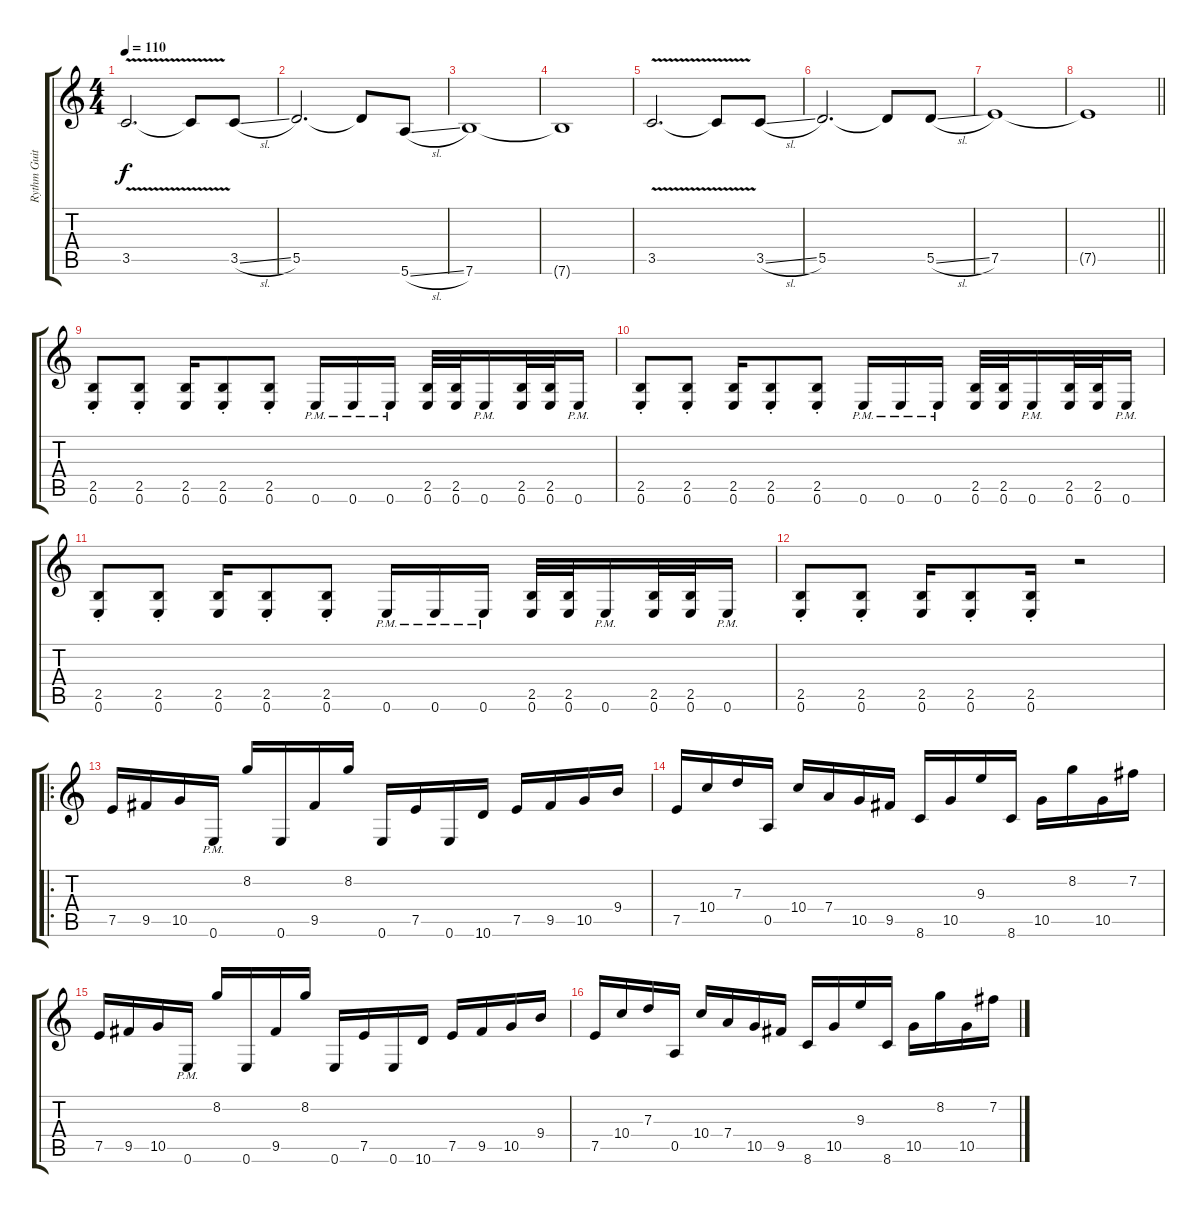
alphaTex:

\track ("Rythm Guitar" "Rythm Guit") {instrument overdrivenguitar}
\staff {score tabs}
\tuning (E4 B3 G3 D3 A2 E2) {hide}
\ts (4 4)
\tempo 110
\clef g2
\ks c
3.5{v}.2{d dy f} 3.5{t}.8 3.5{sl}.8 |
5.5.2{d} 5.5{t}.8 5.6{sl}.8 |
7.6.1 |
7.6{t}.1 |
3.5{v}.2{d} 3.5{t}.8 3.5{sl}.8 |
5.5.2{d} 5.5{t}.8 5.5{sl}.8 |
7.5.1 |
\barLineRight lightlight
7.5{t}.1 |
(2.5{st} 0.6{st}).8 (2.5{st} 0.6{st}).8 (2.5 0.6).16 (2.5{st} 0.6{st}).8 (2.5{st} 0.6{st}).8 0.6{pm}.16 0.6{pm}.16 0.6{pm}.16 (2.5 0.6).32 (2.5 0.6).32 0.6{pm}.16 (2.5 0.6).32 (2.5 0.6).32 0.6{pm}.16 |
(2.5{st} 0.6{st}).8 (2.5{st} 0.6{st}).8 (2.5 0.6).16 (2.5{st} 0.6{st}).8 (2.5{st} 0.6{st}).8 0.6{pm}.16 0.6{pm}.16 0.6{pm}.16 (2.5 0.6).32 (2.5 0.6).32 0.6{pm}.16 (2.5 0.6).32 (2.5 0.6).32 0.6{pm}.16 |
(2.5{st} 0.6{st}).8 (2.5{st} 0.6{st}).8 (2.5 0.6).16 (2.5{st} 0.6{st}).8 (2.5{st} 0.6{st}).8 0.6{pm}.16 0.6{pm}.16 0.6{pm}.16 (2.5 0.6).32 (2.5 0.6).32 0.6{pm}.16 (2.5 0.6).32 (2.5 0.6).32 0.6{pm}.16 |
(2.5{st} 0.6{st}).8 (2.5{st} 0.6{st}).8 (2.5 0.6).16 (2.5{st} 0.6{st}).8 (2.5{st} 0.6).16 r.2 |
\ro
7.5.16 9.5.16 10.5.16 0.6{pm}.16 8.2.16 0.6.16 9.5.16 8.2.16 0.6.16 7.5.16 0.6.16 10.6.16 7.5.16 9.5.16 10.5.16 9.4.16 |
7.5.16 10.4.16 7.3.16 0.5.16 10.4.16 7.4.16 10.5.16 9.5.16 8.6.16 10.5.16 9.3.16 8.6.16 10.5.16 8.2.16 10.5.16 7.2.16 |
7.5.16 9.5.16 10.5.16 0.6{pm}.16 8.2.16 0.6.16 9.5.16 8.2.16 0.6.16 7.5.16 0.6.16 10.6.16 7.5.16 9.5.16 10.5.16 9.4.16 |
7.5.16 10.4.16 7.3.16 0.5.16 10.4.16 7.4.16 10.5.16 9.5.16 8.6.16 10.5.16 9.3.16 8.6.16 10.5.16 8.2.16 10.5.16 7.2.16
